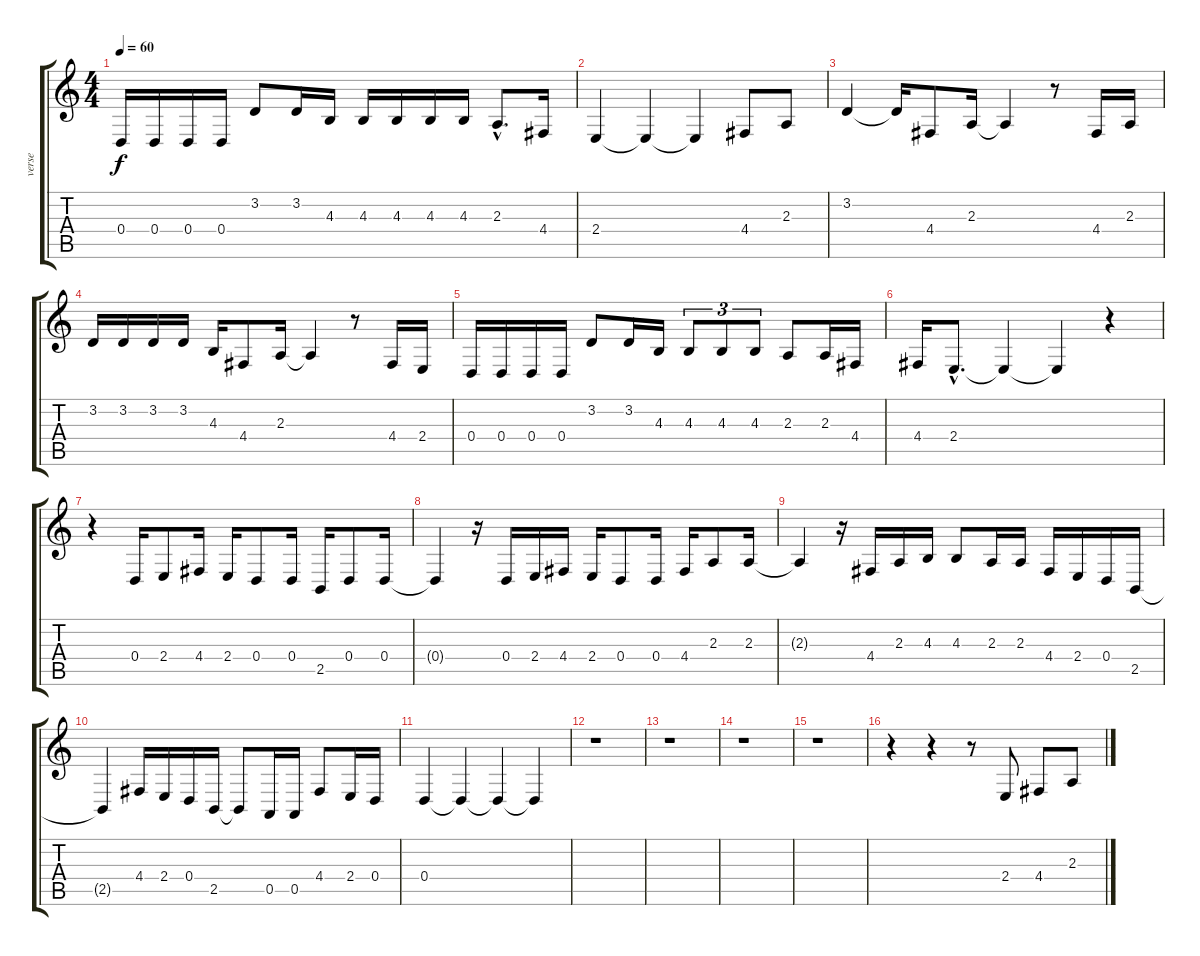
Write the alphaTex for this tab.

\track ("verse" "verse") {instrument brightacousticpiano}
\staff {score tabs}
\tuning (E4 B3 G3 D3 A2 E2) {hide}
\ts (4 4)
\tempo 60
\clef g2
\ks c
0.4.16{dy f} 0.4.16 0.4.16 0.4.16 3.2.8 3.2.16 4.3.16 4.3.16 4.3.16 4.3.16 4.3.16 2.3{hac}.8{d} 4.4.16 |
2.4.4 2.4{t}.4 2.4{t}.4 4.4.8 2.3.8 |
3.2.4 3.2{t}.16 4.4.8 2.3.16 2.3{t}.4 r.8 4.4.16 2.3.16 |
3.2.16 3.2.16 3.2.16 3.2.16 4.3.16 4.4.8 2.3.16 2.3{t}.4 r.8 4.4.16 2.4.16 |
0.4.16 0.4.16 0.4.16 0.4.16 3.2.8 3.2.16 4.3.16 4.3.8{tu (3 2)} 4.3.8{tu (3 2)} 4.3.8{tu (3 2)} 2.3.8 2.3.16 4.4.16 |
4.4.16 2.4{hac}.8{d} 2.4{t}.4 2.4{t}.4 r.4 |
r.4 0.4.16 2.4.8 4.4.16 2.4.16 0.4.8 0.4.16 2.5.16 0.4.8 0.4.16 |
0.4{t}.4 r.16 0.4.16 2.4.16 4.4.16 2.4.16 0.4.8 0.4.16 4.4.16 2.3.8 2.3.16 |
2.3{t}.4 r.16 4.4.16 2.3.16 4.3.16 4.3.8 2.3.16 2.3.16 4.4.16 2.4.16 0.4.16 2.5.16 |
2.5{t}.4 4.4.16 2.4.16 0.4.16 2.5.16 2.5{t}.8 0.5.16 0.5.16 4.4.8 2.4.16 0.4.16 |
0.4.4 0.4{t}.4 0.4{t}.4 0.4{t}.4 |
r.1 |
r.1 |
r.1 |
r.1 |
r.4 r.4 r.8 2.4.8 4.4.8 2.3.8
